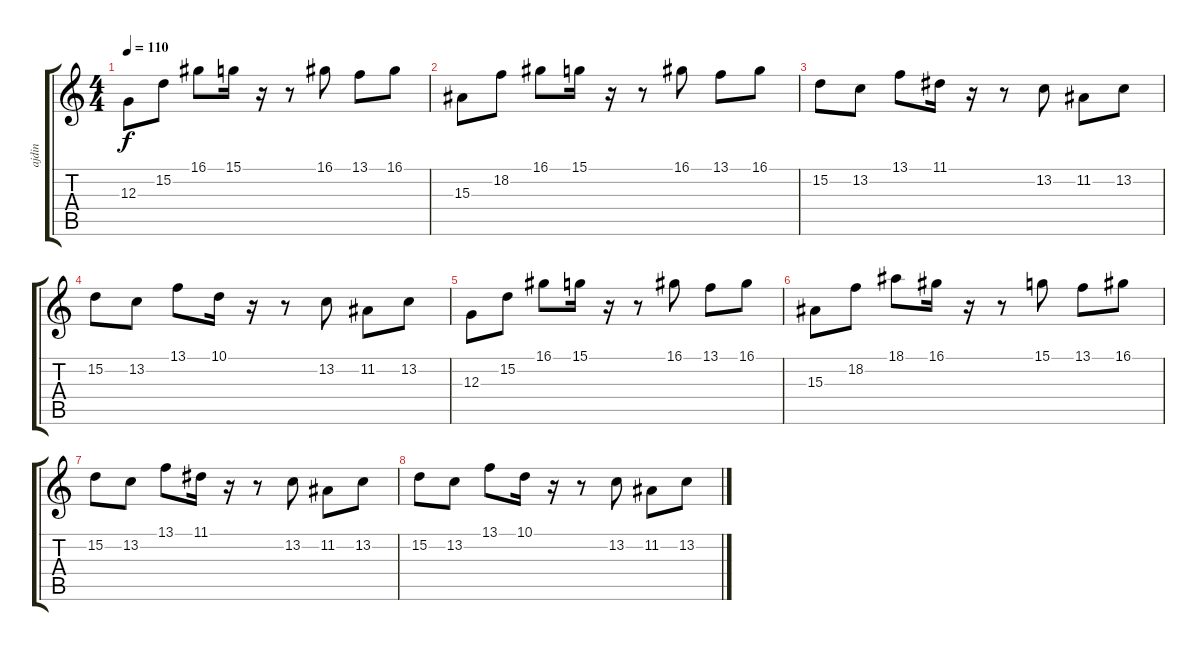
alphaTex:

\track ("ajdin" "ajdin") {instrument orchestralharp}
\staff {score tabs}
\tuning (E4 B3 G3 D3 A2 E2) {hide}
\ts (4 4)
\tempo 110
\clef g2
\ks c
12.3.8{dy f} 15.2.8 16.1.8 15.1.16 r.16 r.8 16.1.8 13.1.8 16.1.8 |
15.3.8 18.2.8 16.1.8 15.1.16 r.16 r.8 16.1.8 13.1.8 16.1.8 |
15.2.8 13.2.8 13.1.8 11.1.16 r.16 r.8 13.2.8 11.2.8 13.2.8 |
15.2.8 13.2.8 13.1.8 10.1.16 r.16 r.8 13.2.8 11.2.8 13.2.8 |
12.3.8 15.2.8 16.1.8 15.1.16 r.16 r.8 16.1.8 13.1.8 16.1.8 |
15.3.8 18.2.8 18.1.8 16.1.16 r.16 r.8 15.1.8 13.1.8 16.1.8 |
15.2.8 13.2.8 13.1.8 11.1.16 r.16 r.8 13.2.8 11.2.8 13.2.8 |
15.2.8 13.2.8 13.1.8 10.1.16 r.16 r.8 13.2.8 11.2.8 13.2.8
